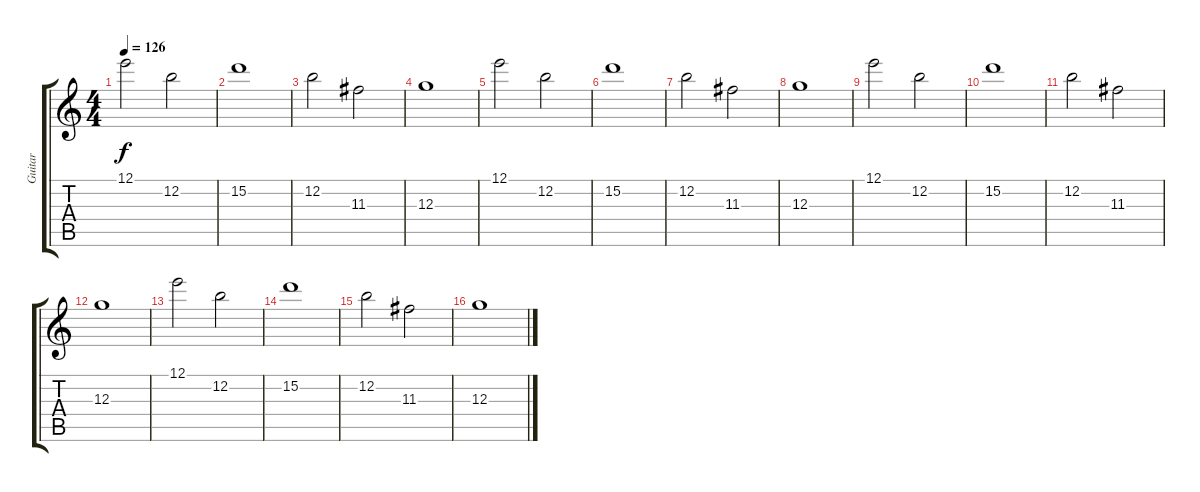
\track ("Guitar" "Guitar") {instrument distortionguitar}
\staff {score tabs}
\tuning (E4 B3 G3 D3 A2 E2) {hide}
\ts (4 4)
\tempo 126
\clef g2
\ks c
12.1.2{dy f} 12.2.2 |
15.2.1 |
12.2.2 11.3.2 |
12.3.1 |
12.1.2 12.2.2 |
15.2.1 |
12.2.2 11.3.2 |
12.3.1 |
12.1.2 12.2.2 |
15.2.1 |
12.2.2 11.3.2 |
12.3.1 |
12.1.2 12.2.2 |
15.2.1 |
12.2.2 11.3.2 |
12.3.1
